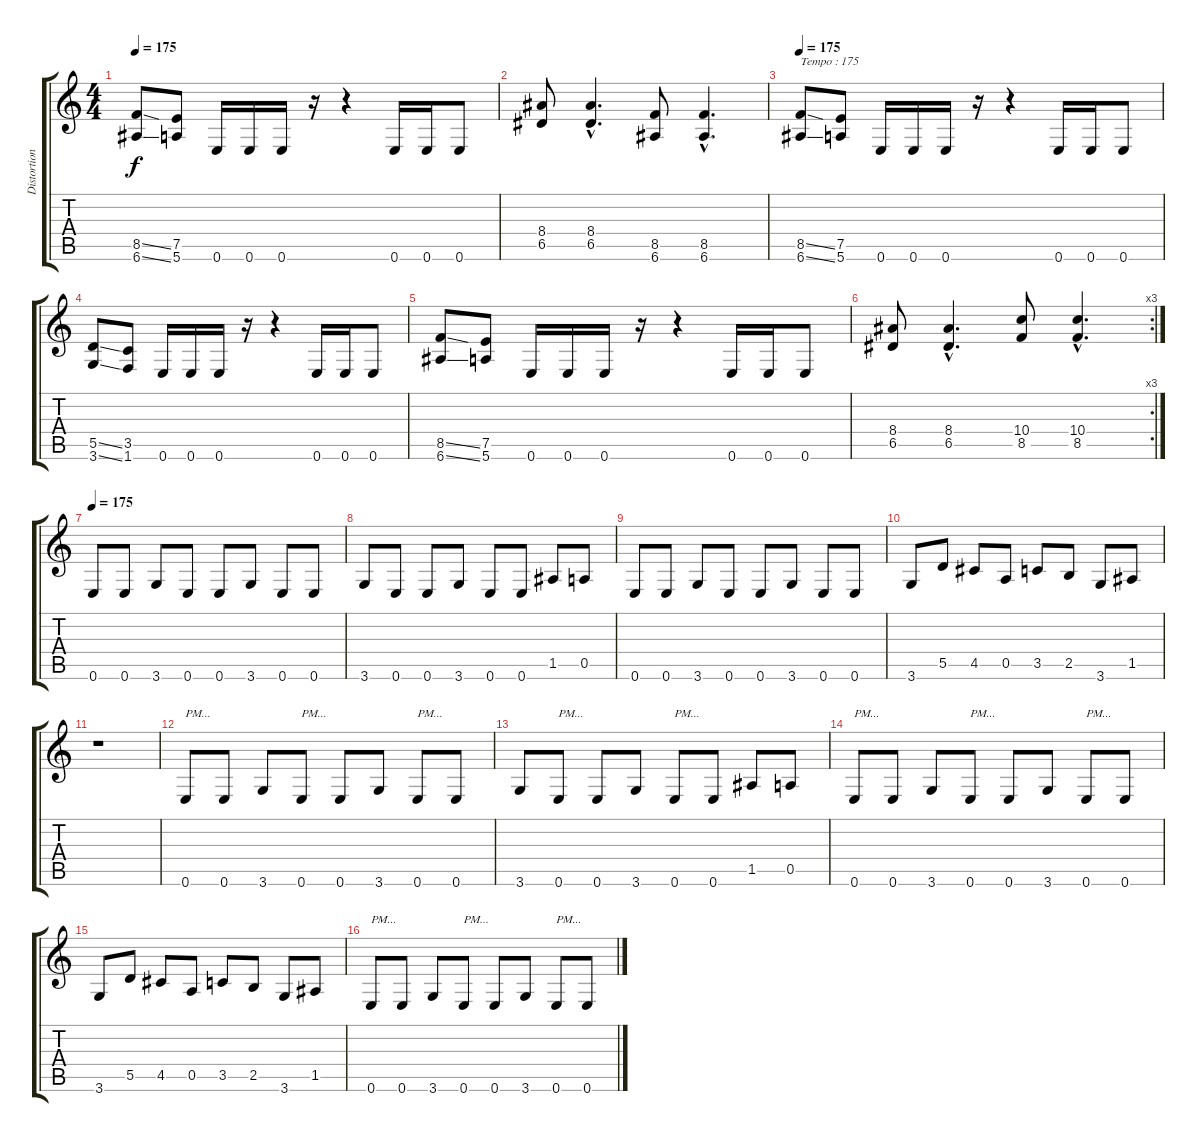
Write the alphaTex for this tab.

\track ("Distortion Guitar" "Distortion") {instrument distortionguitar}
\staff {score tabs}
\tuning (E4 B3 G3 D3 A2 E2) {hide}
\ts (4 4)
\tempo 175
\clef g2
\ks c
(8.5{ss} 6.6{ss}).8{dy f} (7.5 5.6).8 0.6.16 0.6.16 0.6.16 r.16 r.4 0.6.16 0.6.16 0.6.8 |
(8.4 6.5).8 (8.4{hac} 6.5{hac}).4{d} (8.5 6.6).8 (8.5{hac} 6.6{hac}).4{d} |
\tempo 175
(8.5{ss} 6.6{ss}).8{txt "Tempo : 175"} (7.5 5.6).8 0.6.16 0.6.16 0.6.16 r.16 r.4 0.6.16 0.6.16 0.6.8 |
(5.5{ss} 3.6{ss}).8 (3.5 1.6).8 0.6.16 0.6.16 0.6.16 r.16 r.4 0.6.16 0.6.16 0.6.8 |
(8.5{ss} 6.6{ss}).8 (7.5 5.6).8 0.6.16 0.6.16 0.6.16 r.16 r.4 0.6.16 0.6.16 0.6.8 |
\rc 3
(8.4 6.5).8 (8.4{hac} 6.5{hac}).4{d} (10.4 8.5).8 (10.4{hac} 8.5{hac}).4{d} |
\tempo 175
0.6.8 0.6.8 3.6.8 0.6.8 0.6.8 3.6.8 0.6.8 0.6.8 |
3.6.8 0.6.8 0.6.8 3.6.8 0.6.8 0.6.8 1.5.8 0.5.8 |
0.6.8 0.6.8 3.6.8 0.6.8 0.6.8 3.6.8 0.6.8 0.6.8 |
3.6.8 5.5.8 4.5.8 0.5.8 3.5.8 2.5.8 3.6.8 1.5.8 |
r.1 |
0.6.8{txt "PM..."} 0.6.8 3.6.8 0.6.8{txt "PM..."} 0.6.8 3.6.8 0.6.8{txt "PM..."} 0.6.8 |
3.6.8 0.6.8{txt "PM..."} 0.6.8 3.6.8 0.6.8{txt "PM..."} 0.6.8 1.5.8 0.5.8 |
0.6.8{txt "PM..."} 0.6.8 3.6.8 0.6.8{txt "PM..."} 0.6.8 3.6.8 0.6.8{txt "PM..."} 0.6.8 |
3.6.8 5.5.8 4.5.8 0.5.8 3.5.8 2.5.8 3.6.8 1.5.8 |
0.6.8{txt "PM..."} 0.6.8 3.6.8 0.6.8{txt "PM..."} 0.6.8 3.6.8 0.6.8{txt "PM..."} 0.6.8
